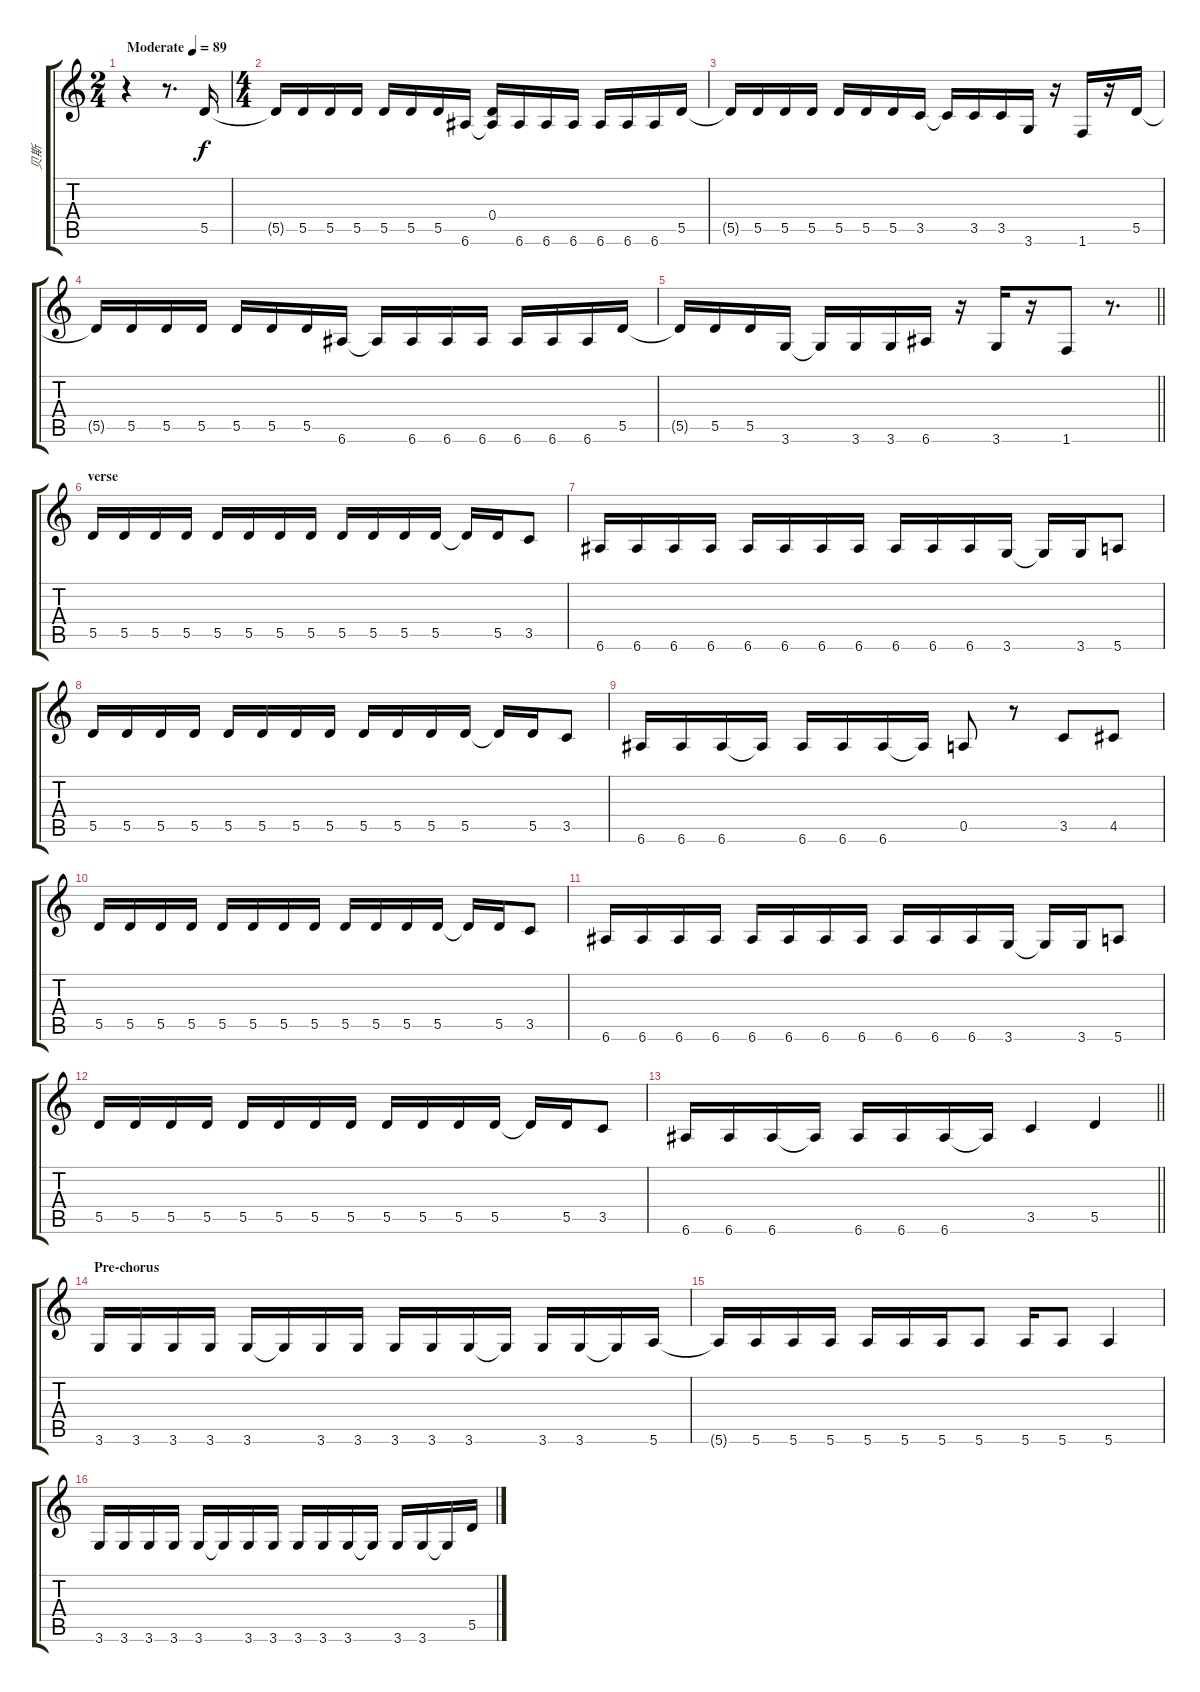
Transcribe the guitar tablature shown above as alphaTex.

\track ("贝斯" "贝斯") {instrument electricbassfinger}
\staff {score tabs}
\tuning (E4 B3 G3 D3 A2 E2) {hide}
\ts (2 4)
\tempo (89 "Moderate")
\clef g2
\ks c
r.4{dy f instrument electricbassfinger} r.8{d} 5.5.16 |
\ts (4 4)
5.5{t}.16 5.5.16 5.5.16 5.5.16 5.5.16 5.5.16 5.5.16 6.6.16 (0.4 6.6{t}).16 6.6.16 6.6.16 6.6.16 6.6.16 6.6.16 6.6.16 5.5.16 |
5.5{t}.16 5.5.16 5.5.16 5.5.16 5.5.16 5.5.16 5.5.16 3.5.16 3.5{t}.16 3.5.16 3.5.16 3.6.16 r.16 1.6.16 r.16 5.5.16 |
5.5{t}.16 5.5.16 5.5.16 5.5.16 5.5.16 5.5.16 5.5.16 6.6.16 6.6{t}.16 6.6.16 6.6.16 6.6.16 6.6.16 6.6.16 6.6.16 5.5.16 |
\barLineRight lightlight
5.5{t}.16 5.5.16 5.5.16 3.6.16 3.6{t}.16 3.6.16 3.6.16 6.6.16 r.16 3.6.16 r.16 1.6.8 r.8{d} |
\section ("" "verse")
5.5.16 5.5.16 5.5.16 5.5.16 5.5.16 5.5.16 5.5.16 5.5.16 5.5.16 5.5.16 5.5.16 5.5.16 5.5{t}.16 5.5.16 3.5.8 |
6.6.16 6.6.16 6.6.16 6.6.16 6.6.16 6.6.16 6.6.16 6.6.16 6.6.16 6.6.16 6.6.16 3.6.16 3.6{t}.16 3.6.16 5.6.8 |
5.5.16 5.5.16 5.5.16 5.5.16 5.5.16 5.5.16 5.5.16 5.5.16 5.5.16 5.5.16 5.5.16 5.5.16 5.5{t}.16 5.5.16 3.5.8 |
6.6.16 6.6.16 6.6.16 6.6{t}.16 6.6.16 6.6.16 6.6.16 6.6{t}.16 0.5.8 r.8 3.5.8 4.5.8 |
5.5.16 5.5.16 5.5.16 5.5.16 5.5.16 5.5.16 5.5.16 5.5.16 5.5.16 5.5.16 5.5.16 5.5.16 5.5{t}.16 5.5.16 3.5.8 |
6.6.16 6.6.16 6.6.16 6.6.16 6.6.16 6.6.16 6.6.16 6.6.16 6.6.16 6.6.16 6.6.16 3.6.16 3.6{t}.16 3.6.16 5.6.8 |
5.5.16 5.5.16 5.5.16 5.5.16 5.5.16 5.5.16 5.5.16 5.5.16 5.5.16 5.5.16 5.5.16 5.5.16 5.5{t}.16 5.5.16 3.5.8 |
\barLineRight lightlight
6.6.16 6.6.16 6.6.16 6.6{t}.16 6.6.16 6.6.16 6.6.16 6.6{t}.16 3.5.4 5.5.4 |
\section ("" "Pre-chorus")
3.6.16 3.6.16 3.6.16 3.6.16 3.6.16 3.6{t}.16 3.6.16 3.6.16 3.6.16 3.6.16 3.6.16 3.6{t}.16 3.6.16 3.6.16 3.6{t}.16 5.6.16 |
5.6{t}.16 5.6.16 5.6.16 5.6.16 5.6.16 5.6.16 5.6.16 5.6.8 5.6.16 5.6.8 5.6.4 |
3.6.16 3.6.16 3.6.16 3.6.16 3.6.16 3.6{t}.16 3.6.16 3.6.16 3.6.16 3.6.16 3.6.16 3.6{t}.16 3.6.16 3.6.16 3.6{t}.16 5.5.16
